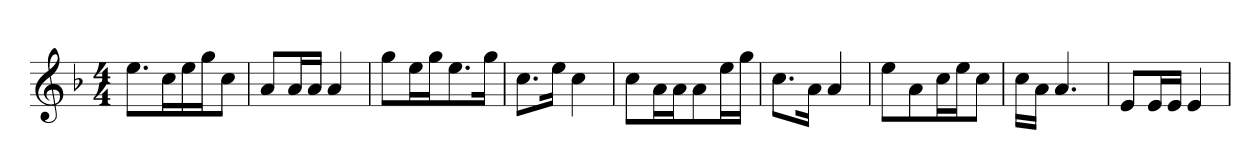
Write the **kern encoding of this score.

**kern
*part1
*staff1
*clefG2
*k[b-]
*F:
*M4/4
=1
8.ee\L
16cc\L
16ee\
16gg\J
8cc\J
=2
8a/L
16a/L
16a/JJ
4a/
=3
8gg\L
16ee\L
16gg\J
8.ee\
16gg\Jk
=4
8.cc\L
16ee\Jk
4cc\
=5
8cc\L
16a\L
16a\J
8a\
16ee\L
16gg\JJ
=6
8.cc\L
16a\Jk
4a/
=7
8ee\L
8a\
16cc\L
16ee\J
8cc\J
=8
16cc\LL
16a\JJ
4.a/
=9
8e/L
16e/L
16e/JJ
4e/
=
*-
